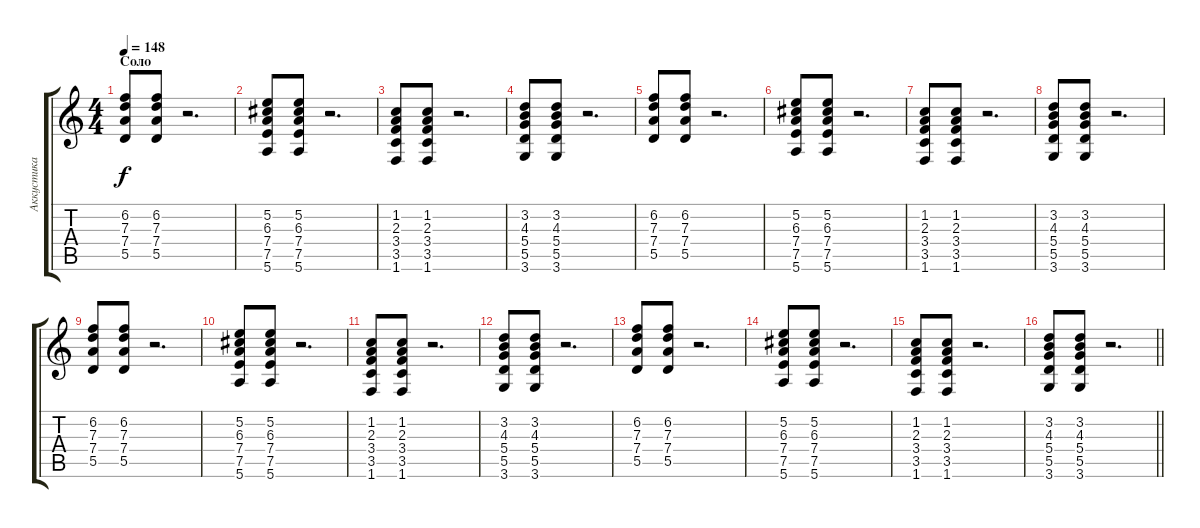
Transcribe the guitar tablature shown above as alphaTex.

\track ("Аккустика" "Аккустика") {instrument acousticguitarsteel}
\staff {score tabs}
\tuning (E4 B3 G3 D3 A2 E2) {hide}
\ts (4 4)
\section ("" "Соло")
\tempo 148
\clef g2
\ks c
(6.2 7.3 7.4 5.5).8{dy f} (6.2 7.3 7.4 5.5).8 r.2{d} |
(5.2 6.3 7.4 7.5 5.6).8 (5.2 6.3 7.4 7.5 5.6).8 r.2{d} |
(1.2 2.3 3.4 3.5 1.6).8 (1.2 2.3 3.4 3.5 1.6).8 r.2{d} |
(3.2 4.3 5.4 5.5 3.6).8 (3.2 4.3 5.4 5.5 3.6).8 r.2{d} |
(6.2 7.3 7.4 5.5).8 (6.2 7.3 7.4 5.5).8 r.2{d} |
(5.2 6.3 7.4 7.5 5.6).8 (5.2 6.3 7.4 7.5 5.6).8 r.2{d} |
(1.2 2.3 3.4 3.5 1.6).8 (1.2 2.3 3.4 3.5 1.6).8 r.2{d} |
(3.2 4.3 5.4 5.5 3.6).8 (3.2 4.3 5.4 5.5 3.6).8 r.2{d} |
(6.2 7.3 7.4 5.5).8 (6.2 7.3 7.4 5.5).8 r.2{d} |
(5.2 6.3 7.4 7.5 5.6).8 (5.2 6.3 7.4 7.5 5.6).8 r.2{d} |
(1.2 2.3 3.4 3.5 1.6).8 (1.2 2.3 3.4 3.5 1.6).8 r.2{d} |
(3.2 4.3 5.4 5.5 3.6).8 (3.2 4.3 5.4 5.5 3.6).8 r.2{d} |
(6.2 7.3 7.4 5.5).8 (6.2 7.3 7.4 5.5).8 r.2{d} |
(5.2 6.3 7.4 7.5 5.6).8 (5.2 6.3 7.4 7.5 5.6).8 r.2{d} |
(1.2 2.3 3.4 3.5 1.6).8 (1.2 2.3 3.4 3.5 1.6).8 r.2{d} |
\barLineRight lightlight
(3.2 4.3 5.4 5.5 3.6).8 (3.2 4.3 5.4 5.5 3.6).8 r.2{d}
